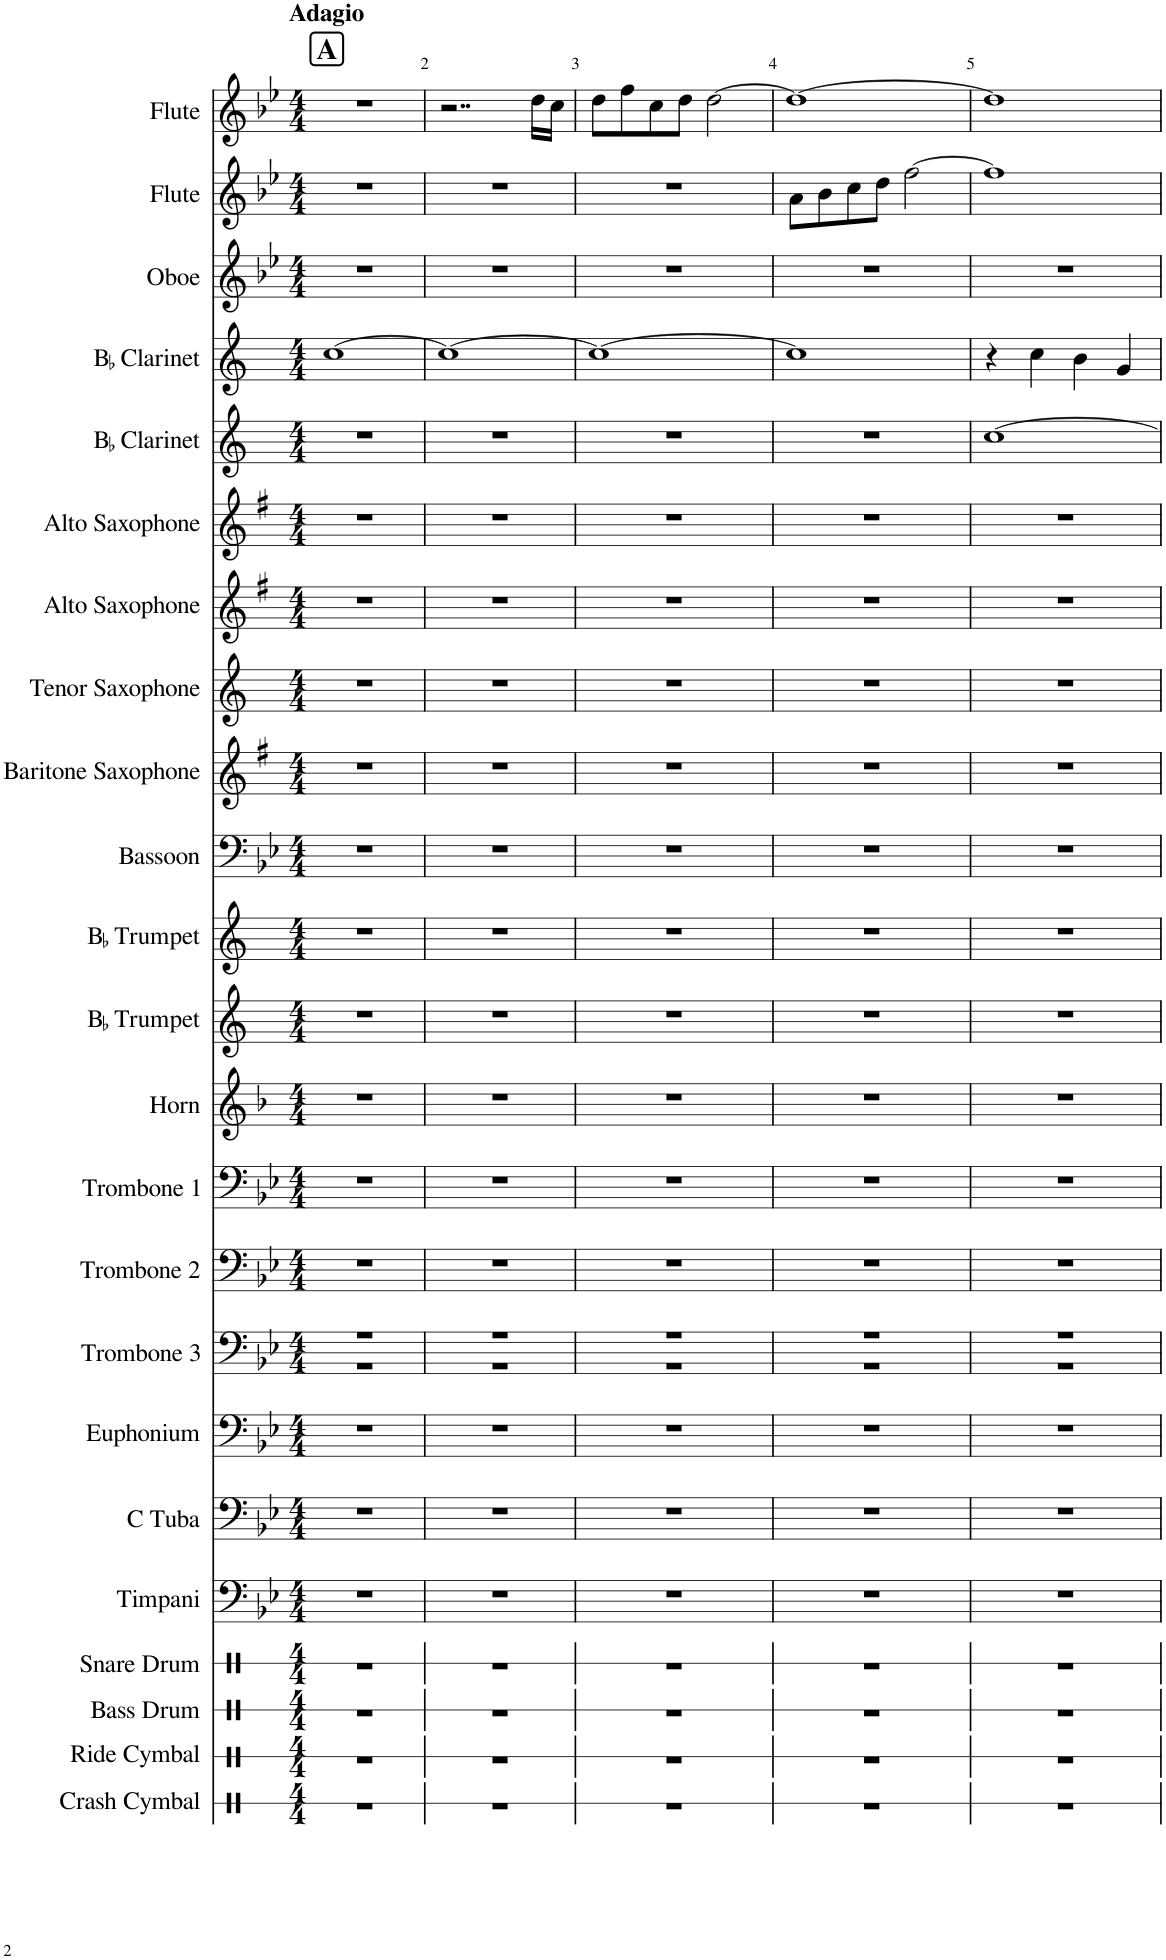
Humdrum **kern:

**kern	**kern	**kern	**kern	**kern	**kern	**kern	**kern	**kern	**kern	**kern	**kern	**kern	**kern	**kern	**kern	**kern	**kern	**kern	**kern	**kern	**kern	**kern
*part23	*part22	*part21	*part20	*part19	*part18	*part17	*part16	*part15	*part14	*part13	*part12	*part11	*part10	*part9	*part8	*part7	*part6	*part5	*part4	*part3	*part2	*part1
*staff23	*staff22	*staff21	*staff20	*staff19	*staff18	*staff17	*staff16	*staff15	*staff14	*staff13	*staff12	*staff11	*staff10	*staff9	*staff8	*staff7	*staff6	*staff5	*staff4	*staff3	*staff2	*staff1
*I"Crash Cymbal	*I"Ride Cymbal	*I"Bass Drum	*I"Snare Drum	*I"Timpani	*I"C Tuba	*I"Euphonium	*I"Trombone 3	*I"Trombone 2	*I"Trombone 1	*I"Horn	*I"BaccidentalFlat Trumpet	*I"BaccidentalFlat Trumpet	*I"Bassoon	*I"Baritone Saxophone	*I"Tenor Saxophone	*I"Alto Saxophone	*I"Alto Saxophone	*I"BaccidentalFlat Clarinet	*I"BaccidentalFlat Clarinet	*I"Oboe	*I"Flute	*I"Flute
*I'Cr. Cym.	*I'R. Cym.	*I'B. Dr.	*I'Sn. Dr.	*I'Timp.	*I'C Tu.	*I'Eu.	*I'Trb.	*I'Trb.	*I'Trb.	*I'Hn.	*I'BaccidentalFlat Tpt.	*I'BaccidentalFlat Tpt.	*I'Bsn.	*I'Bar. Sax.	*I'T. Sax.	*I'A. Sax.	*I'A. Sax.	*I'BaccidentalFlat Cl.	*I'BaccidentalFlat Cl.	*I'Ob.	*I'Fl.	*I'Fl.
*stria1	*stria1	*stria1	*stria1	*	*	*	*	*	*	*	*	*	*	*	*	*	*	*	*	*	*	*
*clefX	*clefX	*clefX	*clefX	*clefF4	*clefF4	*clefF4	*clefF4	*clefF4	*clefF4	*clefG2	*clefG2	*clefG2	*clefF4	*clefG2	*clefG2	*clefG2	*clefG2	*clefG2	*clefG2	*clefG2	*clefG2	*clefG2
*	*	*	*	*	*	*	*	*	*	*Trd4c7	*Trd1c2	*Trd1c2	*	*Trd12c21	*Trd8c14	*Trd5c9	*Trd5c9	*Trd1c2	*Trd1c2	*	*	*
*k[]	*k[]	*k[]	*k[]	*k[b-e-]	*k[b-e-]	*k[b-e-]	*k[b-e-]	*k[b-e-]	*k[b-e-]	*k[b-]	*k[]	*k[]	*k[b-e-]	*k[f#]	*k[]	*k[f#]	*k[f#]	*k[]	*k[]	*k[b-e-]	*k[b-e-]	*k[b-e-]
*M4/4	*M4/4	*M4/4	*M4/4	*M4/4	*M4/4	*M4/4	*M4/4	*M4/4	*M4/4	*M4/4	*M4/4	*M4/4	*M4/4	*M4/4	*M4/4	*M4/4	*M4/4	*M4/4	*M4/4	*M4/4	*M4/4	*M4/4
=1	=1	=1	=1	=1	=1	=1	=1	=1	=1	=1	=1	=1	=1	=1	=1	=1	=1	=1	=1	=1	=1	=1
*	*	*	*	*	*	*	*^	*	*	*	*	*	*	*	*	*	*	*	*	*	*	*
!	!	!	!	!	!	!	!	!	!	!	!	!	!	!	!	!	!	!	!	!	!	!	!LO:TX:a:B:t=Adagio
!	!	!	!	!	!	!	!	!	!	!	!	!	!	!	!	!	!	!	!	!	!	!	!LO:TX:a:B:t=A
1r	1r	1r	1r	1r	1r	1r	1r	1r	1r	1r	1r	1r	1r	1r	1r	1r	1r	1r	1r	[1cc	1r	1r	1r
=2	=2	=2	=2	=2	=2	=2	=2	=2	=2	=2	=2	=2	=2	=2	=2	=2	=2	=2	=2	=2	=2	=2	=2
1r	1r	1r	1r	1r	1r	1r	1r	1r	1r	1r	1r	1r	1r	1r	1r	1r	1r	1r	1r	1cc_	1r	1r	2..r
.	.	.	.	.	.	.	.	.	.	.	.	.	.	.	.	.	.	.	.	.	.	.	16dd\LL
.	.	.	.	.	.	.	.	.	.	.	.	.	.	.	.	.	.	.	.	.	.	.	16cc\JJ
=3	=3	=3	=3	=3	=3	=3	=3	=3	=3	=3	=3	=3	=3	=3	=3	=3	=3	=3	=3	=3	=3	=3	=3
1r	1r	1r	1r	1r	1r	1r	1r	1r	1r	1r	1r	1r	1r	1r	1r	1r	1r	1r	1r	1cc_	1r	1r	8dd\L
.	.	.	.	.	.	.	.	.	.	.	.	.	.	.	.	.	.	.	.	.	.	.	8ff\
.	.	.	.	.	.	.	.	.	.	.	.	.	.	.	.	.	.	.	.	.	.	.	8cc\
.	.	.	.	.	.	.	.	.	.	.	.	.	.	.	.	.	.	.	.	.	.	.	8dd\J
.	.	.	.	.	.	.	.	.	.	.	.	.	.	.	.	.	.	.	.	.	.	.	[2dd\
=4	=4	=4	=4	=4	=4	=4	=4	=4	=4	=4	=4	=4	=4	=4	=4	=4	=4	=4	=4	=4	=4	=4	=4
1r	1r	1r	1r	1r	1r	1r	1r	1r	1r	1r	1r	1r	1r	1r	1r	1r	1r	1r	1r	1cc]	1r	8a\L	1dd_
.	.	.	.	.	.	.	.	.	.	.	.	.	.	.	.	.	.	.	.	.	.	8b-\	.
.	.	.	.	.	.	.	.	.	.	.	.	.	.	.	.	.	.	.	.	.	.	8cc\	.
.	.	.	.	.	.	.	.	.	.	.	.	.	.	.	.	.	.	.	.	.	.	8dd\J	.
.	.	.	.	.	.	.	.	.	.	.	.	.	.	.	.	.	.	.	.	.	.	[2ff\	.
=5	=5	=5	=5	=5	=5	=5	=5	=5	=5	=5	=5	=5	=5	=5	=5	=5	=5	=5	=5	=5	=5	=5	=5
1r	1r	1r	1r	1r	1r	1r	1r	1r	1r	1r	1r	1r	1r	1r	1r	1r	1r	1r	[1cc	4r	1r	1ff]	1dd]
.	.	.	.	.	.	.	.	.	.	.	.	.	.	.	.	.	.	.	.	4cc\	.	.	.
.	.	.	.	.	.	.	.	.	.	.	.	.	.	.	.	.	.	.	.	4b\	.	.	.
.	.	.	.	.	.	.	.	.	.	.	.	.	.	.	.	.	.	.	.	4g/	.	.	.
*	*	*	*	*	*	*	*v	*v	*	*	*	*	*	*	*	*	*	*	*	*	*	*	*
=	=	=	=	=	=	=	=	=	=	=	=	=	=	=	=	=	=	=	=	=	=	=
*-	*-	*-	*-	*-	*-	*-	*-	*-	*-	*-	*-	*-	*-	*-	*-	*-	*-	*-	*-	*-	*-	*-
